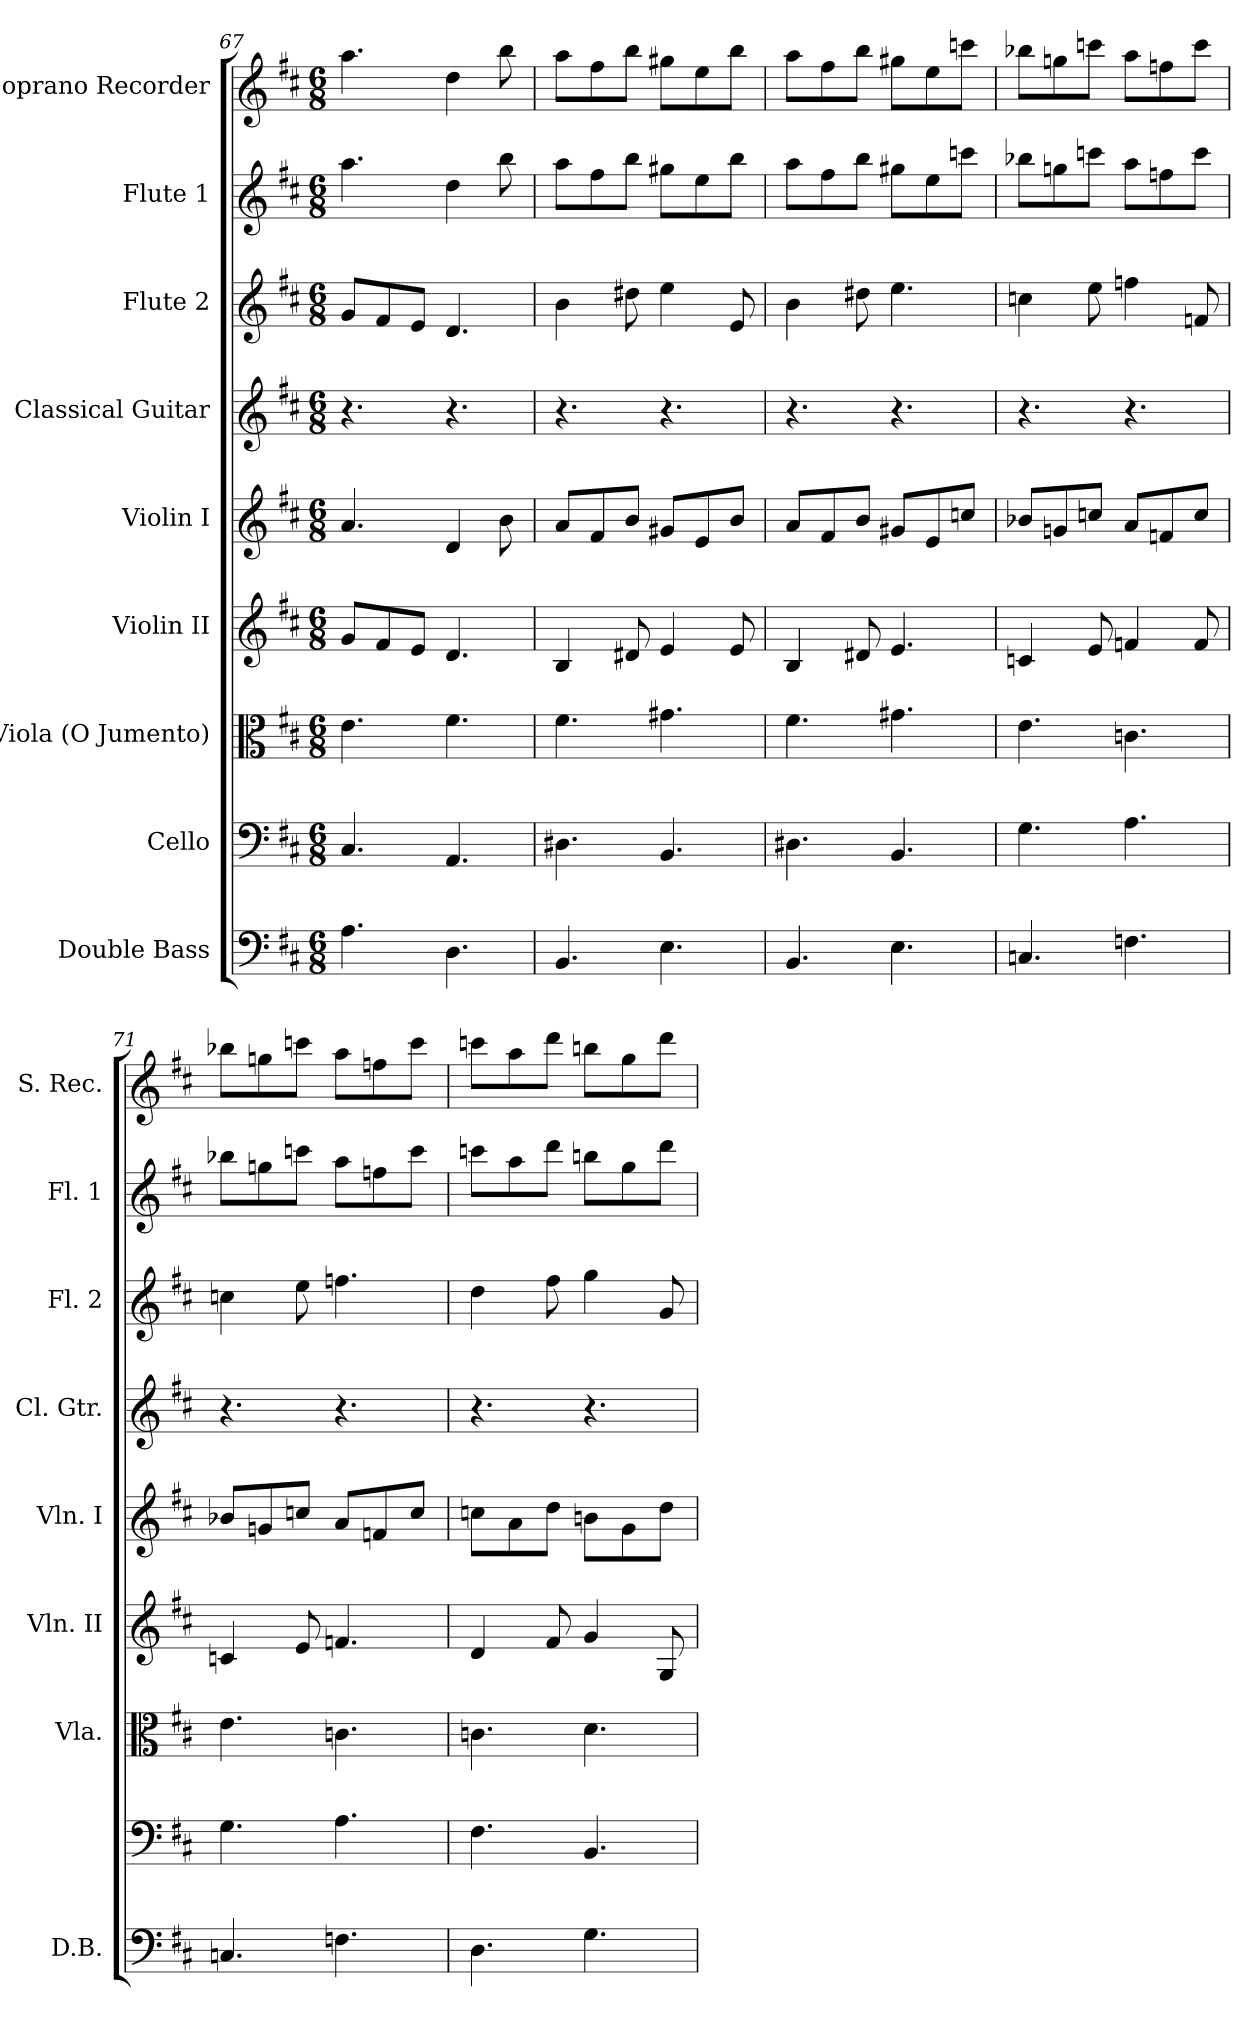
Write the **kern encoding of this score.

**kern	**kern	**kern	**kern	**kern	**kern	**kern	**kern	**kern
*part9	*part8	*part7	*part6	*part5	*part4	*part3	*part2	*part1
*staff9	*staff8	*staff7	*staff6	*staff5	*staff4	*staff3	*staff2	*staff1
*I"Double Bass	*I"Cello	*I"Viola (O Jumento)	*I"Violin II	*I"Violin I	*I"Classical Guitar	*I"Flute 2	*I"Flute 1	*I"Soprano Recorder
*I'D.B.	*	*I'Vla.	*I'Vln. II	*I'Vln. I	*I'Cl. Gtr.	*I'Fl. 2	*I'Fl. 1	*I'S. Rec.
*clefF4	*clefF4	*clefC3	*clefG2	*clefG2	*clefG2	*clefG2	*clefG2	*clefG2
*ITrd7c12	*	*	*	*	*ITrd7c12	*	*	*ITrd-7c-12
*k[f#c#]	*k[f#c#]	*k[f#c#]	*k[f#c#]	*k[f#c#]	*k[f#c#]	*k[f#c#]	*k[f#c#]	*k[f#c#]
*D:	*D:	*D:	*D:	*D:	*D:	*D:	*D:	*D:
*M6/8	*M6/8	*M6/8	*M6/8	*M6/8	*M6/8	*M6/8	*M6/8	*M6/8
=67	=67	=67	=67	=67	=67	=67	=67	=67
4.AA\	4.C#/	4.e\	8g/L	4.a/	4.r	8g/L	4.aa\	4.aaa\
.	.	.	8f#/	.	.	8f#/	.	.
.	.	.	8e/J	.	.	8e/J	.	.
4.DD\	4.AA/	4.f#\	4.d/	4d/	4.r	4.d/	4dd\	4ddd\
.	.	.	.	8b\	.	.	8bb\	8bbb\
=68	=68	=68	=68	=68	=68	=68	=68	=68
4.BBB/	4.D#X\	4.f#\	4B/	8a/L	4.r	4b\	8aa\L	8aaa\L
.	.	.	.	8f#/	.	.	8ff#\	8fff#\
.	.	.	8d#X/	8b/J	.	8dd#X\	8bb\J	8bbb\J
4.EE\	4.BB/	4.g#X\	4e/	8g#X/L	4.r	4ee\	8gg#X\L	8ggg#X\L
.	.	.	.	8e/	.	.	8ee\	8eee\
.	.	.	8e/	8b/J	.	8e/	8bb\J	8bbb\J
=69	=69	=69	=69	=69	=69	=69	=69	=69
4.BBB/	4.D#X\	4.f#\	4B/	8a/L	4.r	4b\	8aa\L	8aaa\L
.	.	.	.	8f#/	.	.	8ff#\	8fff#\
.	.	.	8d#X/	8b/J	.	8dd#X\	8bb\J	8bbb\J
4.EE\	4.BB/	4.g#X\	4.e/	8g#X/L	4.r	4.ee\	8gg#X\L	8ggg#X\L
.	.	.	.	8e/	.	.	8ee\	8eee\
.	.	.	.	8ccn/J	.	.	8cccn\J	8ccccn\J
=70	=70	=70	=70	=70	=70	=70	=70	=70
4.CCn/	4.G\	4.e\	4cn/	8b-X/L	4.r	4ccn\	8bb-X\L	8bbb-X\L
.	.	.	.	8gni/	.	.	8ggni\	8gggni\
.	.	.	8e/	8ccn/J	.	8ee\	8cccn\J	8ccccn\J
4.FFn\	4.A\	4.cn\	4fn/	8a/L	4.r	4ffn\	8aa\L	8aaa\L
.	.	.	.	8fn/	.	.	8ffn\	8fffn\
.	.	.	8f/	8cc/J	.	8fn/	8ccc\J	8cccc\J
!!LO:PB:g=z
=71	=71	=71	=71	=71	=71	=71	=71	=71
4.CCn/	4.G\	4.e\	4cn/	8b-X/L	4.r	4ccn\	8bb-X\L	8bbb-X\L
.	.	.	.	8gni/	.	.	8ggni\	8gggni\
.	.	.	8e/	8ccn/J	.	8ee\	8cccn\J	8ccccn\J
4.FFn\	4.A\	4.cn\	4.fn/	8a/L	4.r	4.ffn\	8aa\L	8aaa\L
.	.	.	.	8fn/	.	.	8ffn\	8fffn\
.	.	.	.	8cc/J	.	.	8ccc\J	8cccc\J
=72	=72	=72	=72	=72	=72	=72	=72	=72
4.DD\	4.F#\	4.cn\	4d/	8ccn\L	4.r	4dd\	8cccn\L	8ccccn\L
.	.	.	.	8a\	.	.	8aa\	8aaa\
.	.	.	8f#i/	8dd\J	.	8ff#i\	8ddd\J	8dddd\J
4.GG\	4.BB/	4.d\	4g/	8bni\L	4.r	4gg\	8bbni\L	8bbbni\L
.	.	.	.	8g\	.	.	8gg\	8ggg\
.	.	.	8G/	8dd\J	.	8g/	8ddd\J	8dddd\J
=	=	=	=	=	=	=	=	=
*-	*-	*-	*-	*-	*-	*-	*-	*-
